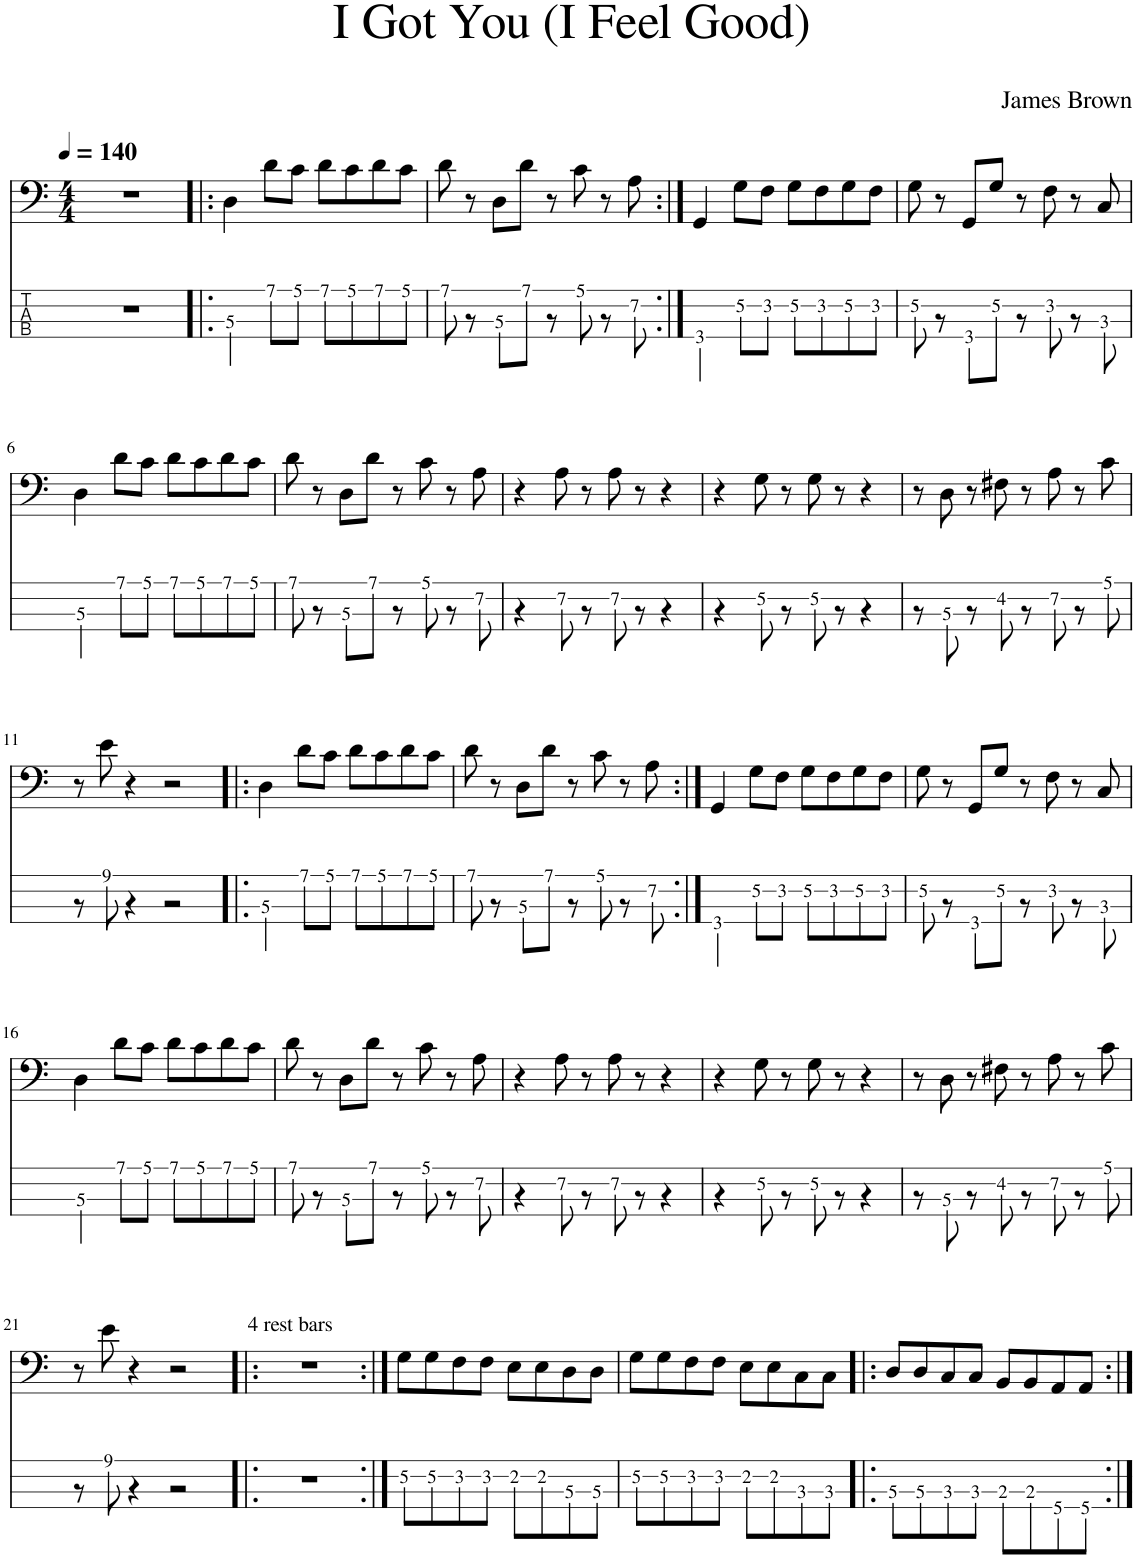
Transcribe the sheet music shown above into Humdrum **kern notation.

**kern	**kern
*part1	*part1
*staff2	*staff1
*I"Electric Bass	*
*I'El. B.	*
*stria4	*
*	*clefF4
*Trd7c12	*Trd7c12
*k[]	*k[]
*M4/4	*M4/4
*MM140	*MM140
=1	=1
1r	1r
=2!|:	=2!|:
4D\	4D\
8d\L	8d\L
8c\J	8c\J
8d\L	8d\L
8c\	8c\
8d\	8d\
8c\J	8c\J
=3	=3
8d\	8d\
8r	8r
8D\L	8D\L
8d\J	8d\J
8r	8r
8c\	8c\
8r	8r
8A\	8A\
=4:|!	=4:|!
4GG\	4GG/
8G\L	8G\L
8F\J	8F\J
8G\L	8G\L
8F\	8F\
8G\	8G\
8F\J	8F\J
=5	=5
8G\	8G\
8r	8r
8GG\L	8GG/L
8G\J	8G/J
8r	8r
8F\	8F\
8r	8r
8C\	8C/
!!LO:LB:g=z
=6	=6
4D\	4D\
8d\L	8d\L
8c\J	8c\J
8d\L	8d\L
8c\	8c\
8d\	8d\
8c\J	8c\J
=7	=7
8d\	8d\
8r	8r
8D\L	8D\L
8d\J	8d\J
8r	8r
8c\	8c\
8r	8r
8A\	8A\
=8	=8
4r	4r
8A\	8A\
8r	8r
8A\	8A\
8r	8r
4r	4r
=9	=9
4r	4r
8G\	8G\
8r	8r
8G\	8G\
8r	8r
4r	4r
=10	=10
8r	8r
8D\	8D\
8r	8r
8F#\	8F#X\
8r	8r
8A\	8A\
8r	8r
8c\	8c\
!!LO:LB:g=z
=11	=11
8r	8r
8e\	8e\
4r	4r
2r	2r
=12!|:	=12!|:
4D\	4D\
8d\L	8d\L
8c\J	8c\J
8d\L	8d\L
8c\	8c\
8d\	8d\
8c\J	8c\J
=13	=13
8d\	8d\
8r	8r
8D\L	8D\L
8d\J	8d\J
8r	8r
8c\	8c\
8r	8r
8A\	8A\
=14:|!	=14:|!
4GG\	4GG/
8G\L	8G\L
8F\J	8F\J
8G\L	8G\L
8F\	8F\
8G\	8G\
8F\J	8F\J
=15	=15
8G\	8G\
8r	8r
8GG\L	8GG/L
8G\J	8G/J
8r	8r
8F\	8F\
8r	8r
8C\	8C/
!!LO:LB:g=z
=16	=16
4D\	4D\
8d\L	8d\L
8c\J	8c\J
8d\L	8d\L
8c\	8c\
8d\	8d\
8c\J	8c\J
=17	=17
8d\	8d\
8r	8r
8D\L	8D\L
8d\J	8d\J
8r	8r
8c\	8c\
8r	8r
8A\	8A\
=18	=18
4r	4r
8A\	8A\
8r	8r
8A\	8A\
8r	8r
4r	4r
=19	=19
4r	4r
8G\	8G\
8r	8r
8G\	8G\
8r	8r
4r	4r
=20	=20
8r	8r
8D\	8D\
8r	8r
8F#\	8F#X\
8r	8r
8A\	8A\
8r	8r
8c\	8c\
!!LO:LB:g=z
=21	=21
8r	8r
8e\	8e\
4r	4r
2r	2r
=22!|:	=22!|:
!	!LO:TX:a:t=4 rest bars
1r	1r
=23:|!	=23:|!
8G\L	8G\L
8G\	8G\
8F\	8F\
8F\J	8F\J
8E\L	8E\L
8E\	8E\
8D\	8D\
8D\J	8D\J
=24	=24
8G\L	8G\L
8G\	8G\
8F\	8F\
8F\J	8F\J
8E\L	8E\L
8E\	8E\
8C\	8C\
8C\J	8C\J
=25!|:	=25!|:
8D\L	8D/L
8D\	8D/
8C\	8C/
8C\J	8C/J
8BB\L	8BB/L
8BB\	8BB/
8AA\	8AA/
8AA\J	8AA/J
=:|!	=:|!
*-	*-
